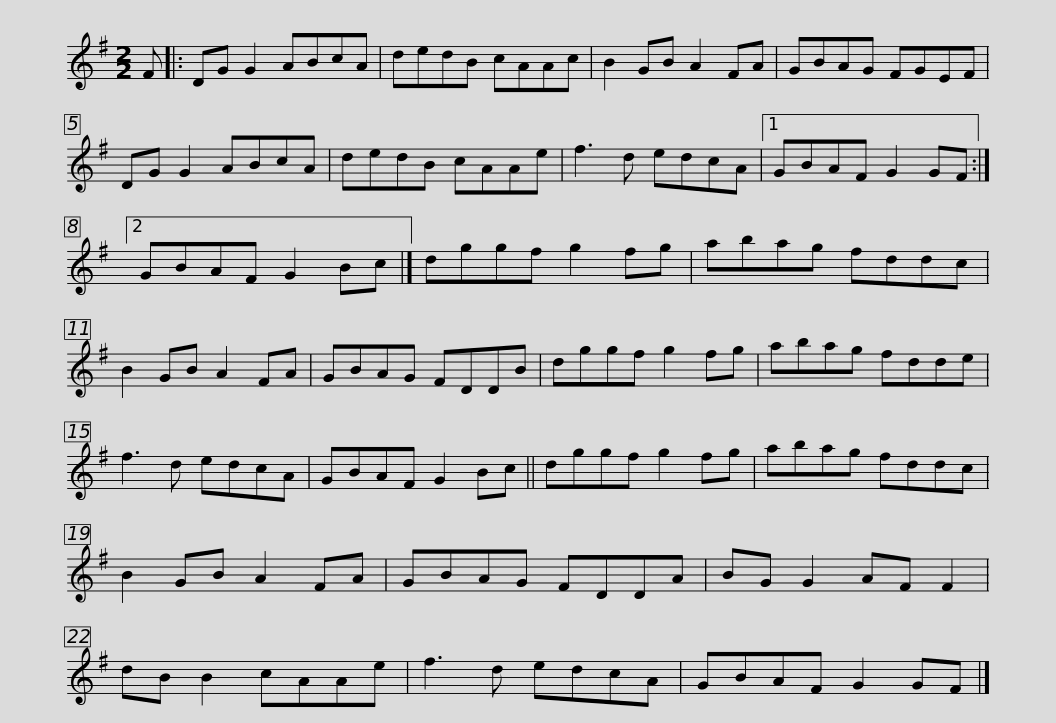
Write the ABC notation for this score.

X:1
L:1/8
M:2/2
I:linebreak $
K:G
V:1 treble
V:1
 F |: DG G2 ABcA | dedB cAAc | B2 GB A2 FA | GBAG FGEF |$ %5
 DG G2 ABcA | dedB cAAe | f3 d edcA |1 GBAF G2 GF :|2 GBAF G2 Bc |]$ %10
 dggf g2 fg | abag fddc | B2 GB A2 FA | GBAG FDDB |$ dggf g2 fg | %15
 abag fdde | f3 d edcA | GBAF G2 Bc ||$ dggf g2 fg | abag fddc | %20
 B2 GB A2 FA | GBAG FDDA |$ BG G2 AF F2 | dB B2 cAAe | f3 d edcA | %25
 GBAF G2 GF |] %26
